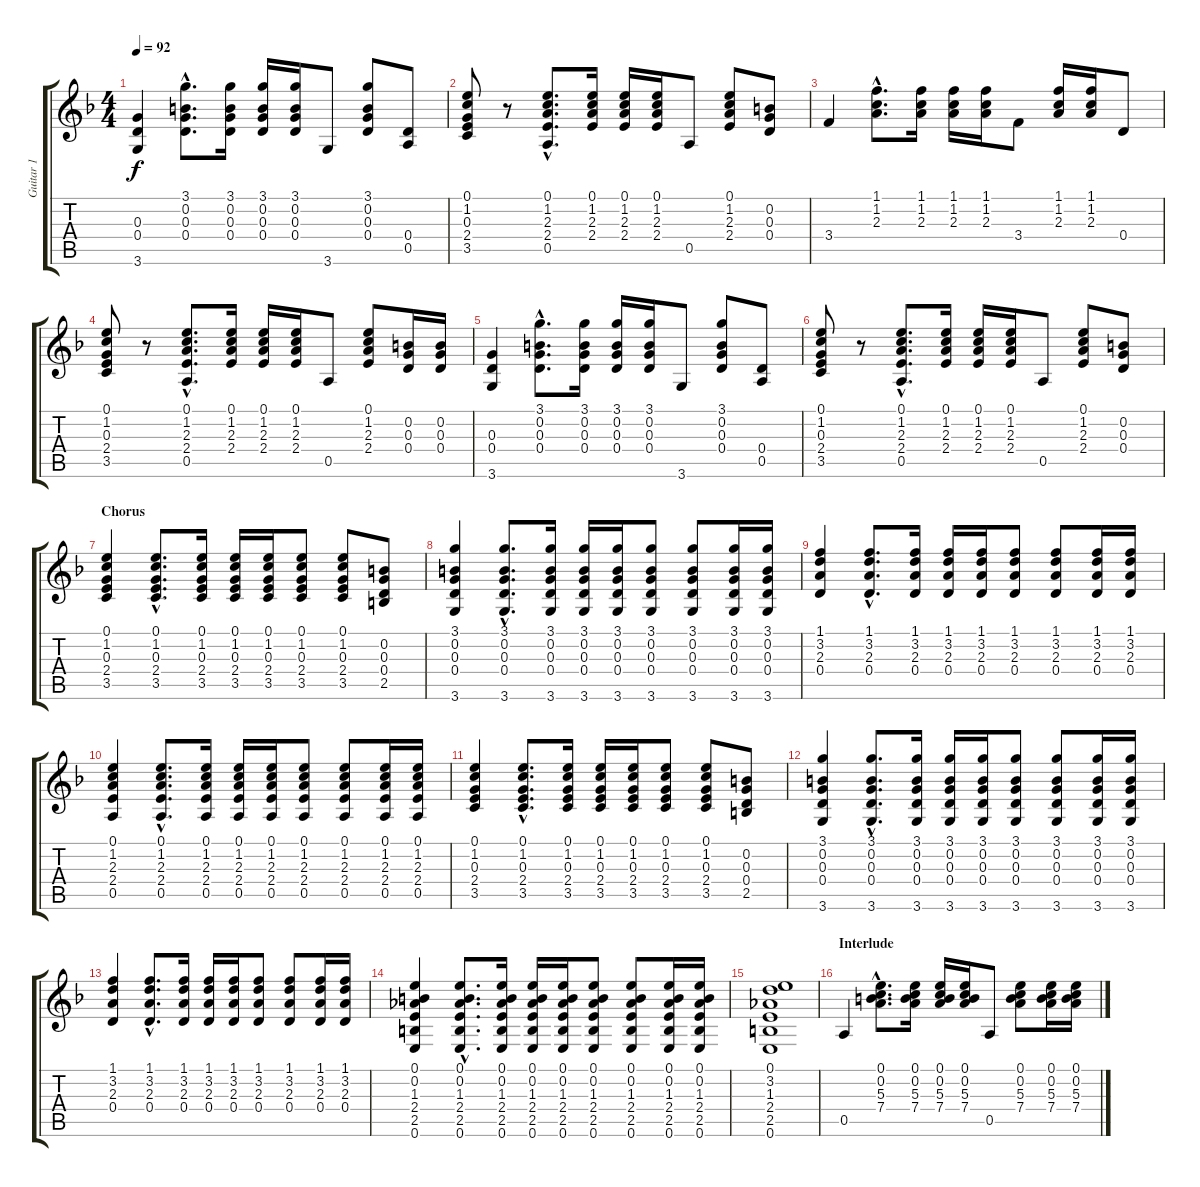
\track ("Guitar 1" "Guitar 1") {instrument electricguitarclean}
\staff {score tabs}
\tuning (E4 B3 G3 D3 A2 E2) {hide}
\ts (4 4)
\tempo 92
\clef g2
\ks f
(0.3 0.4 3.6).4{dy f} (3.1{hac} 0.2{hac} 0.3{hac} 0.4{hac}).8{d} (3.1 0.2 0.3 0.4).16 (3.1 0.2 0.3 0.4).16 (3.1 0.2 0.3 0.4).16 3.6.8 (3.1 0.2 0.3 0.4).8 (0.4 0.5).8 |
(0.1 1.2 0.3 2.4 3.5).8 r.8 (0.1{hac} 1.2{hac} 2.3{hac} 2.4{hac} 0.5{hac}).8{d} (0.1 1.2 2.3 2.4).16 (0.1 1.2 2.3 2.4).16 (0.1 1.2 2.3 2.4).16 0.5.8 (0.1 1.2 2.3 2.4).8 (0.2 0.3 0.4).8 |
3.4.4 (1.1{hac} 1.2{hac} 2.3{hac}).8{d} (1.1 1.2 2.3).16 (1.1 1.2 2.3).16 (1.1 1.2 2.3).16 3.4.8 (1.1 1.2 2.3).16 (1.1 1.2 2.3).16 0.4.8 |
(0.1 1.2 0.3 2.4 3.5).8 r.8 (0.1{hac} 1.2{hac} 2.3{hac} 2.4{hac} 0.5{hac}).8{d} (0.1 1.2 2.3 2.4).16 (0.1 1.2 2.3 2.4).16 (0.1 1.2 2.3 2.4).16 0.5.8 (0.1 1.2 2.3 2.4).8 (0.2 0.3 0.4).16 (0.2 0.3 0.4).16 |
(0.3 0.4 3.6).4 (3.1{hac} 0.2{hac} 0.3{hac} 0.4{hac}).8{d} (3.1 0.2 0.3 0.4).16 (3.1 0.2 0.3 0.4).16 (3.1 0.2 0.3 0.4).16 3.6.8 (3.1 0.2 0.3 0.4).8 (0.4 0.5).8 |
(0.1 1.2 0.3 2.4 3.5).8 r.8 (0.1{hac} 1.2{hac} 2.3{hac} 2.4{hac} 0.5{hac}).8{d} (0.1 1.2 2.3 2.4).16 (0.1 1.2 2.3 2.4).16 (0.1 1.2 2.3 2.4).16 0.5.8 (0.1 1.2 2.3 2.4).8 (0.2 0.3 0.4).8 |
\section ("" "Chorus")
(0.1 1.2 0.3 2.4 3.5).4{volume 10 instrument acousticguitarsteel} (0.1{hac} 1.2{hac} 0.3{hac} 2.4{hac} 3.5{hac}).8{d} (0.1 1.2 0.3 2.4 3.5).16 (0.1 1.2 0.3 2.4 3.5).16 (0.1 1.2 0.3 2.4 3.5).16 (0.1 1.2 0.3 2.4 3.5).8 (0.1 1.2 0.3 2.4 3.5).8 (0.2 0.3 0.4 2.5).8 |
(3.1 0.2 0.3 0.4 3.6).4 (3.1{hac} 0.2{hac} 0.3{hac} 0.4{hac} 3.6{hac}).8{d} (3.1 0.2 0.3 0.4 3.6).16 (3.1 0.2 0.3 0.4 3.6).16 (3.1 0.2 0.3 0.4 3.6).16 (3.1 0.2 0.3 0.4 3.6).8 (3.1 0.2 0.3 0.4 3.6).8 (3.1 0.2 0.3 0.4 3.6).16 (3.1 0.2 0.3 0.4 3.6).16 |
(1.1 3.2 2.3 0.4).4 (1.1{hac} 3.2{hac} 2.3{hac} 0.4{hac}).8{d} (1.1 3.2 2.3 0.4).16 (1.1 3.2 2.3 0.4).16 (1.1 3.2 2.3 0.4).16 (1.1 3.2 2.3 0.4).8 (1.1 3.2 2.3 0.4).8 (1.1 3.2 2.3 0.4).16 (1.1 3.2 2.3 0.4).16 |
(0.1 1.2 2.3 2.4 0.5).4 (0.1{hac} 1.2{hac} 2.3{hac} 2.4{hac} 0.5{hac}).8{d} (0.1 1.2 2.3 2.4 0.5).16 (0.1 1.2 2.3 2.4 0.5).16 (0.1 1.2 2.3 2.4 0.5).16 (0.1 1.2 2.3 2.4 0.5).8 (0.1 1.2 2.3 2.4 0.5).8 (0.1 1.2 2.3 2.4 0.5).16 (0.1 1.2 2.3 2.4 0.5).16 |
(0.1 1.2 0.3 2.4 3.5).4 (0.1{hac} 1.2{hac} 0.3{hac} 2.4{hac} 3.5{hac}).8{d} (0.1 1.2 0.3 2.4 3.5).16 (0.1 1.2 0.3 2.4 3.5).16 (0.1 1.2 0.3 2.4 3.5).16 (0.1 1.2 0.3 2.4 3.5).8 (0.1 1.2 0.3 2.4 3.5).8 (0.2 0.3 0.4 2.5).8 |
(3.1 0.2 0.3 0.4 3.6).4 (3.1{hac} 0.2{hac} 0.3{hac} 0.4{hac} 3.6{hac}).8{d} (3.1 0.2 0.3 0.4 3.6).16 (3.1 0.2 0.3 0.4 3.6).16 (3.1 0.2 0.3 0.4 3.6).16 (3.1 0.2 0.3 0.4 3.6).8 (3.1 0.2 0.3 0.4 3.6).8 (3.1 0.2 0.3 0.4 3.6).16 (3.1 0.2 0.3 0.4 3.6).16 |
(1.1 3.2 2.3 0.4).4 (1.1{hac} 3.2{hac} 2.3{hac} 0.4{hac}).8{d} (1.1 3.2 2.3 0.4).16 (1.1 3.2 2.3 0.4).16 (1.1 3.2 2.3 0.4).16 (1.1 3.2 2.3 0.4).8 (1.1 3.2 2.3 0.4).8 (1.1 3.2 2.3 0.4).16 (1.1 3.2 2.3 0.4).16 |
(0.1 0.2 1.3 2.4 2.5 0.6).4 (0.1{hac} 0.2{hac} 1.3{hac} 2.4{hac} 2.5{hac} 0.6{hac}).8{d} (0.1 0.2 1.3 2.4 2.5 0.6).16 (0.1 0.2 1.3 2.4 2.5 0.6).16 (0.1 0.2 1.3 2.4 2.5 0.6).16 (0.1 0.2 1.3 2.4 2.5 0.6).8 (0.1 0.2 1.3 2.4 2.5 0.6).8 (0.1 0.2 1.3 2.4 2.5 0.6).16 (0.1 0.2 1.3 2.4 2.5 0.6).16 |
(0.1 3.2 1.3 2.4 2.5 0.6).1 |
\section ("" "Interlude")
0.5.4{volume 9 instrument electricguitarclean} (0.1{hac} 0.2{hac} 5.3{hac} 7.4{hac}).8{d} (0.1 0.2 5.3 7.4).16 (0.1 0.2 5.3 7.4).16 (0.1 0.2 5.3 7.4).16 0.5.8 (0.1 0.2 5.3 7.4).8 (0.1 0.2 5.3 7.4).16 (0.1 0.2 5.3 7.4).16
